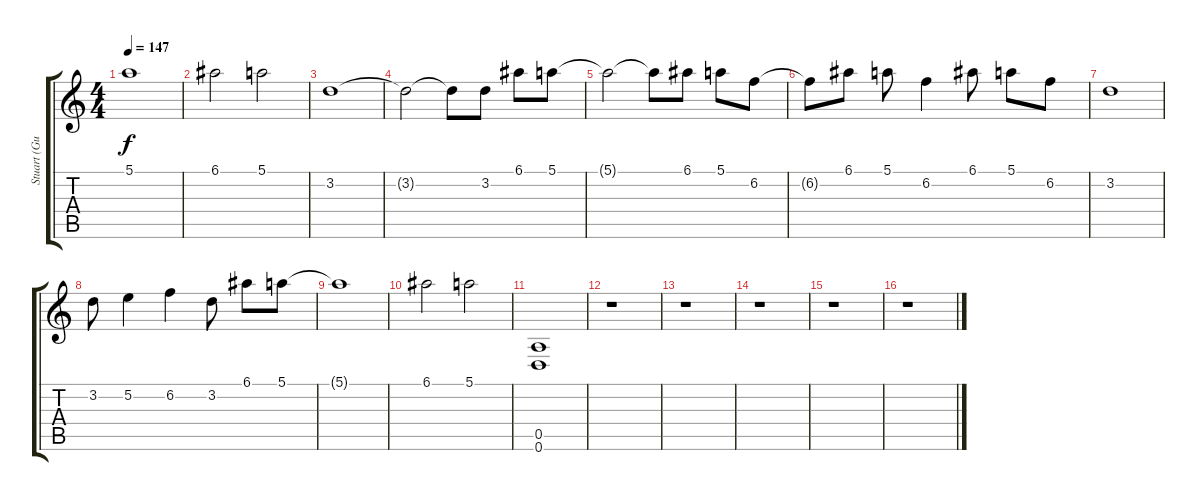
\track ("Stuart (Guitar)" "Stuart (Gu") {instrument distortionguitar}
\staff {score tabs}
\tuning (E4 B3 G3 D3 A2 D2) {hide}
\ts (4 4)
\tempo 147
\clef g2
\ks c
5.1{t}.1{dy f} |
6.1.2 5.1.2 |
3.2.1 |
3.2{t}.2 3.2{t}.8 3.2.8 6.1.8 5.1.8 |
5.1{t}.2 5.1{t}.8 6.1.8 5.1.8 6.2.8 |
6.2{t}.8 6.1.8 5.1.8 6.2.4 6.1.8 5.1.8 6.2.8 |
3.2.1 |
3.2.8 5.2.4 6.2.4 3.2.8 6.1.8 5.1.8 |
5.1{t}.1 |
6.1.2 5.1.2 |
(0.5 0.6).1 |
r.1 |
r.1 |
r.1 |
r.1 |
r.1
